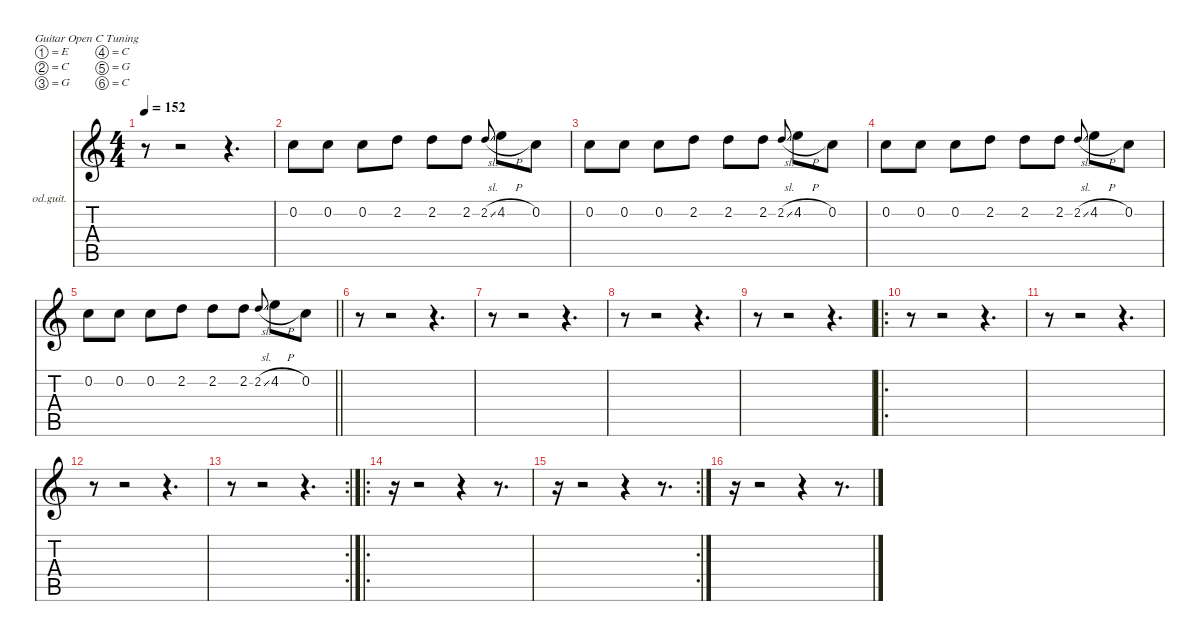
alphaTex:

\defaultSystemsLayout 4
\hideDynamics
\bracketExtendMode nobrackets
\firstSystemTrackNameOrientation horizontal
\otherSystemsTrackNameOrientation horizontal
\track ("Guitar 2" "od.guit.") {instrument overdrivenguitar}
\staff {score tabs}
\tuning (E4 C4 G3 C3 G2 C2)
\ts (4 4)
\tempo 152
\clef g2
\ks c
r.8{dy f} r.2 r.4{d} |
0.2.8 0.2.8 0.2.8 2.2.8 2.2.8 2.2.8 2.2{sl}.8{gr onbeat dy mf} 4.2{h}.8{dy f} 0.2.8 |
0.2.8 0.2.8 0.2.8 2.2.8 2.2.8 2.2.8 2.2{sl}.8{gr onbeat dy mf} 4.2{h}.8{dy f} 0.2.8 |
0.2.8 0.2.8 0.2.8 2.2.8 2.2.8 2.2.8 2.2{sl}.8{gr onbeat dy mf} 4.2{h}.8{dy f} 0.2.8 |
\barLineRight lightlight
0.2.8 0.2.8 0.2.8 2.2.8 2.2.8 2.2.8 2.2{sl}.8{gr onbeat dy mf} 4.2{h}.8{dy f} 0.2.8 |
r.8 r.2 r.4{d} |
r.8 r.2 r.4{d} |
r.8 r.2 r.4{d} |
r.8 r.2 r.4{d} |
\ro
r.8 r.2 r.4{d} |
r.8 r.2 r.4{d} |
r.8 r.2 r.4{d} |
\rc 2
r.8 r.2 r.4{d} |
\ro
r.16 r.2 r.4 r.8{d} |
\rc 2
r.16 r.2 r.4 r.8{d} |
r.16 r.2 r.4 r.8{d}
